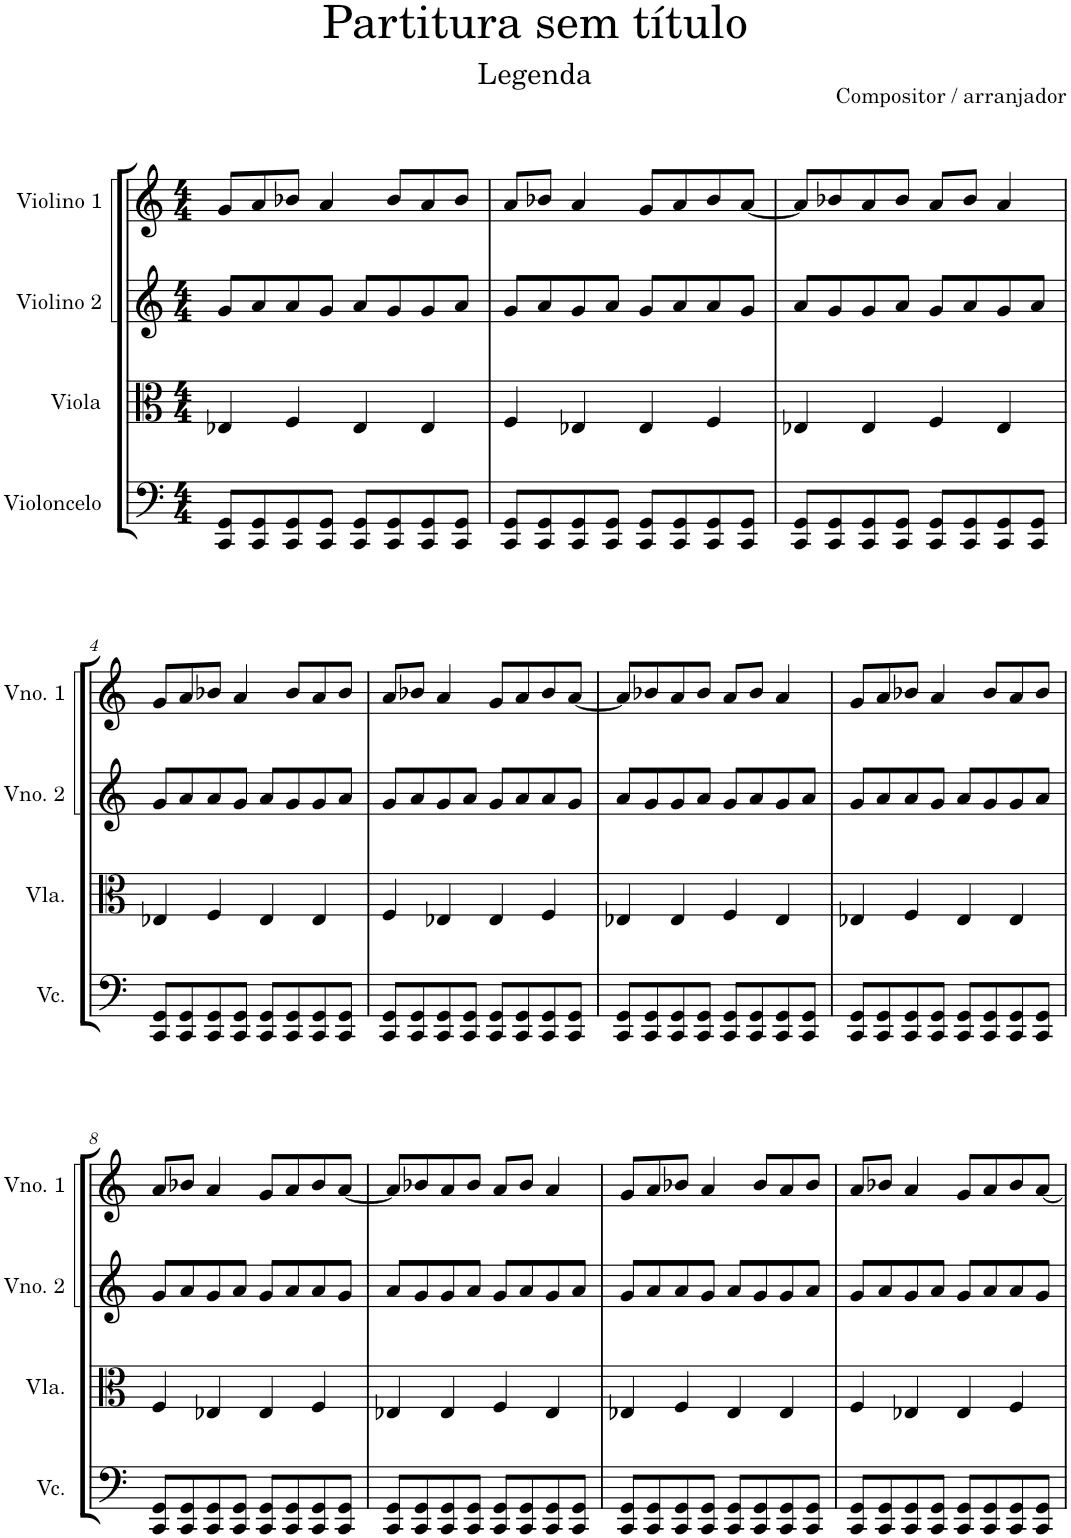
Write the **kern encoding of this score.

**kern	**kern	**kern	**kern
*part4	*part3	*part2	*part1
*staff4	*staff3	*staff2	*staff1
*I"Violoncelo	*I"Viola	*I"Violino 2	*I"Violino 1
*I'Vc.	*I'Vla.	*I'Vno. 2	*I'Vno. 1
*clefF4	*clefC3	*clefG2	*clefG2
*k[]	*k[]	*k[]	*k[]
*M4/4	*M4/4	*M4/4	*M4/4
=1	=1	=1	=1
8CC/ 8GG/L	4E-X/	8g/L	8g/L
8CC/ 8GG/	.	8a/	8a/
8CC/ 8GG/	4F/	8a/	8b-X/J
8CC/ 8GG/J	.	8g/J	4a/
8CC/ 8GG/L	4E-/	8a/L	.
8CC/ 8GG/	.	8g/	8b-/L
8CC/ 8GG/	4E-/	8g/	8a/
8CC/ 8GG/J	.	8a/J	8b-/J
=2	=2	=2	=2
8CC/ 8GG/L	4F/	8g/L	8a/L
8CC/ 8GG/	.	8a/	8b-X/J
8CC/ 8GG/	4E-X/	8g/	4a/
8CC/ 8GG/J	.	8a/J	.
8CC/ 8GG/L	4E-/	8g/L	8g/L
8CC/ 8GG/	.	8a/	8a/
8CC/ 8GG/	4F/	8a/	8b-/
8CC/ 8GG/J	.	8g/J	[8a/J
=3	=3	=3	=3
8CC/ 8GG/L	4E-X/	8a/L	8a/L]
8CC/ 8GG/	.	8g/	8b-X/
8CC/ 8GG/	4E-/	8g/	8a/
8CC/ 8GG/J	.	8a/J	8b-/J
8CC/ 8GG/L	4F/	8g/L	8a/L
8CC/ 8GG/	.	8a/	8b-/J
8CC/ 8GG/	4E-/	8g/	4a/
8CC/ 8GG/J	.	8a/J	.
!!LO:LB:g=z
=4	=4	=4	=4
8CC/ 8GG/L	4E-X/	8g/L	8g/L
8CC/ 8GG/	.	8a/	8a/
8CC/ 8GG/	4F/	8a/	8b-X/J
8CC/ 8GG/J	.	8g/J	4a/
8CC/ 8GG/L	4E-/	8a/L	.
8CC/ 8GG/	.	8g/	8b-/L
8CC/ 8GG/	4E-/	8g/	8a/
8CC/ 8GG/J	.	8a/J	8b-/J
=5	=5	=5	=5
8CC/ 8GG/L	4F/	8g/L	8a/L
8CC/ 8GG/	.	8a/	8b-X/J
8CC/ 8GG/	4E-X/	8g/	4a/
8CC/ 8GG/J	.	8a/J	.
8CC/ 8GG/L	4E-/	8g/L	8g/L
8CC/ 8GG/	.	8a/	8a/
8CC/ 8GG/	4F/	8a/	8b-/
8CC/ 8GG/J	.	8g/J	[8a/J
=6	=6	=6	=6
8CC/ 8GG/L	4E-X/	8a/L	8a/L]
8CC/ 8GG/	.	8g/	8b-X/
8CC/ 8GG/	4E-/	8g/	8a/
8CC/ 8GG/J	.	8a/J	8b-/J
8CC/ 8GG/L	4F/	8g/L	8a/L
8CC/ 8GG/	.	8a/	8b-/J
8CC/ 8GG/	4E-/	8g/	4a/
8CC/ 8GG/J	.	8a/J	.
=7	=7	=7	=7
8CC/ 8GG/L	4E-X/	8g/L	8g/L
8CC/ 8GG/	.	8a/	8a/
8CC/ 8GG/	4F/	8a/	8b-X/J
8CC/ 8GG/J	.	8g/J	4a/
8CC/ 8GG/L	4E-/	8a/L	.
8CC/ 8GG/	.	8g/	8b-/L
8CC/ 8GG/	4E-/	8g/	8a/
8CC/ 8GG/J	.	8a/J	8b-/J
!!LO:LB:g=z
=8	=8	=8	=8
8CC/ 8GG/L	4F/	8g/L	8a/L
8CC/ 8GG/	.	8a/	8b-X/J
8CC/ 8GG/	4E-X/	8g/	4a/
8CC/ 8GG/J	.	8a/J	.
8CC/ 8GG/L	4E-/	8g/L	8g/L
8CC/ 8GG/	.	8a/	8a/
8CC/ 8GG/	4F/	8a/	8b-/
8CC/ 8GG/J	.	8g/J	[8a/J
=9	=9	=9	=9
8CC/ 8GG/L	4E-X/	8a/L	8a/L]
8CC/ 8GG/	.	8g/	8b-X/
8CC/ 8GG/	4E-/	8g/	8a/
8CC/ 8GG/J	.	8a/J	8b-/J
8CC/ 8GG/L	4F/	8g/L	8a/L
8CC/ 8GG/	.	8a/	8b-/J
8CC/ 8GG/	4E-/	8g/	4a/
8CC/ 8GG/J	.	8a/J	.
=10	=10	=10	=10
8CC/ 8GG/L	4E-X/	8g/L	8g/L
8CC/ 8GG/	.	8a/	8a/
8CC/ 8GG/	4F/	8a/	8b-X/J
8CC/ 8GG/J	.	8g/J	4a/
8CC/ 8GG/L	4E-/	8a/L	.
8CC/ 8GG/	.	8g/	8b-/L
8CC/ 8GG/	4E-/	8g/	8a/
8CC/ 8GG/J	.	8a/J	8b-/J
=11	=11	=11	=11
8CC/ 8GG/L	4F/	8g/L	8a/L
8CC/ 8GG/	.	8a/	8b-X/J
8CC/ 8GG/	4E-X/	8g/	4a/
8CC/ 8GG/J	.	8a/J	.
8CC/ 8GG/L	4E-/	8g/L	8g/L
8CC/ 8GG/	.	8a/	8a/
8CC/ 8GG/	4F/	8a/	8b-/
8CC/ 8GG/J	.	8g/J	[8a/J
=	=	=	=
*-	*-	*-	*-
